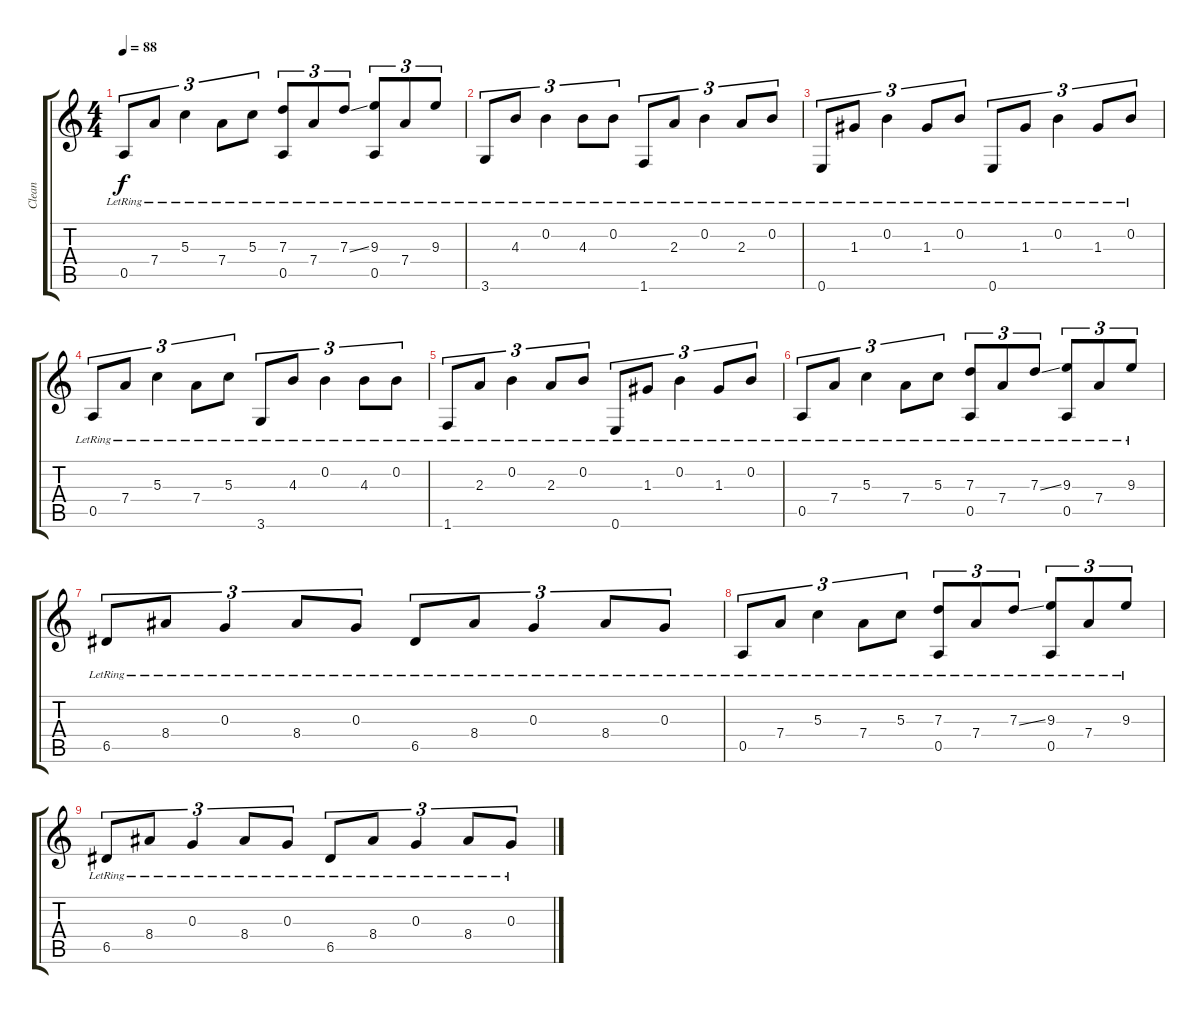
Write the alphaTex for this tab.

\track ("Clean" "Clean") {instrument electricguitarclean}
\staff {score tabs}
\tuning (E4 B3 G3 D3 A2 E2) {hide}
\ts (4 4)
\tempo 88
\clef g2
\ks c
0.5{lr}.8{tu (3 2) dy f} 7.4{lr}.8{tu (3 2)} 5.3{lr}.4{tu (3 2)} 7.4{lr}.8{tu (3 2)} 5.3{lr}.8{tu (3 2)} (7.3{lr} 0.5{lr}).8{tu (3 2)} 7.4{lr}.8{tu (3 2)} 7.3{ss lr}.8{tu (3 2)} (9.3{lr} 0.5{lr}).8{tu (3 2)} 7.4{lr}.8{tu (3 2)} 9.3{lr}.8{tu (3 2)} |
3.6{lr}.8{tu (3 2)} 4.3{lr}.8{tu (3 2)} 0.2{lr}.4{tu (3 2)} 4.3{lr}.8{tu (3 2)} 0.2{lr}.8{tu (3 2)} 1.6{lr}.8{tu (3 2)} 2.3{lr}.8{tu (3 2)} 0.2{lr}.4{tu (3 2)} 2.3{lr}.8{tu (3 2)} 0.2{lr}.8{tu (3 2)} |
0.6{lr}.8{tu (3 2)} 1.3{lr}.8{tu (3 2)} 0.2{lr}.4{tu (3 2)} 1.3{lr}.8{tu (3 2)} 0.2{lr}.8{tu (3 2)} 0.6{lr}.8{tu (3 2)} 1.3{lr}.8{tu (3 2)} 0.2{lr}.4{tu (3 2)} 1.3{lr}.8{tu (3 2)} 0.2{lr}.8{tu (3 2)} |
0.5{lr}.8{tu (3 2)} 7.4{lr}.8{tu (3 2)} 5.3{lr}.4{tu (3 2)} 7.4{lr}.8{tu (3 2)} 5.3{lr}.8{tu (3 2)} 3.6{lr}.8{tu (3 2)} 4.3{lr}.8{tu (3 2)} 0.2{lr}.4{tu (3 2)} 4.3{lr}.8{tu (3 2)} 0.2{lr}.8{tu (3 2)} |
1.6{lr}.8{tu (3 2)} 2.3{lr}.8{tu (3 2)} 0.2{lr}.4{tu (3 2)} 2.3{lr}.8{tu (3 2)} 0.2{lr}.8{tu (3 2)} 0.6{lr}.8{tu (3 2)} 1.3{lr}.8{tu (3 2)} 0.2{lr}.4{tu (3 2)} 1.3{lr}.8{tu (3 2)} 0.2{lr}.8{tu (3 2)} |
0.5{lr}.8{tu (3 2)} 7.4{lr}.8{tu (3 2)} 5.3{lr}.4{tu (3 2)} 7.4{lr}.8{tu (3 2)} 5.3{lr}.8{tu (3 2)} (7.3{lr} 0.5{lr}).8{tu (3 2)} 7.4{lr}.8{tu (3 2)} 7.3{ss lr}.8{tu (3 2)} (9.3{lr} 0.5{lr}).8{tu (3 2)} 7.4{lr}.8{tu (3 2)} 9.3{lr}.8{tu (3 2)} |
6.5{lr}.8{tu (3 2)} 8.4{lr}.8{tu (3 2)} 0.3{lr}.4{tu (3 2)} 8.4{lr}.8{tu (3 2)} 0.3{lr}.8{tu (3 2)} 6.5{lr}.8{tu (3 2)} 8.4{lr}.8{tu (3 2)} 0.3{lr}.4{tu (3 2)} 8.4{lr}.8{tu (3 2)} 0.3{lr}.8{tu (3 2)} |
0.5{lr}.8{tu (3 2)} 7.4{lr}.8{tu (3 2)} 5.3{lr}.4{tu (3 2)} 7.4{lr}.8{tu (3 2)} 5.3{lr}.8{tu (3 2)} (7.3{lr} 0.5{lr}).8{tu (3 2)} 7.4{lr}.8{tu (3 2)} 7.3{ss lr}.8{tu (3 2)} (9.3{lr} 0.5{lr}).8{tu (3 2)} 7.4{lr}.8{tu (3 2)} 9.3{lr}.8{tu (3 2)} |
6.5{lr}.8{tu (3 2)} 8.4{lr}.8{tu (3 2)} 0.3{lr}.4{tu (3 2)} 8.4{lr}.8{tu (3 2)} 0.3{lr}.8{tu (3 2)} 6.5{lr}.8{tu (3 2)} 8.4{lr}.8{tu (3 2)} 0.3{lr}.4{tu (3 2)} 8.4{lr}.8{tu (3 2)} 0.3{lr}.8{tu (3 2)}
